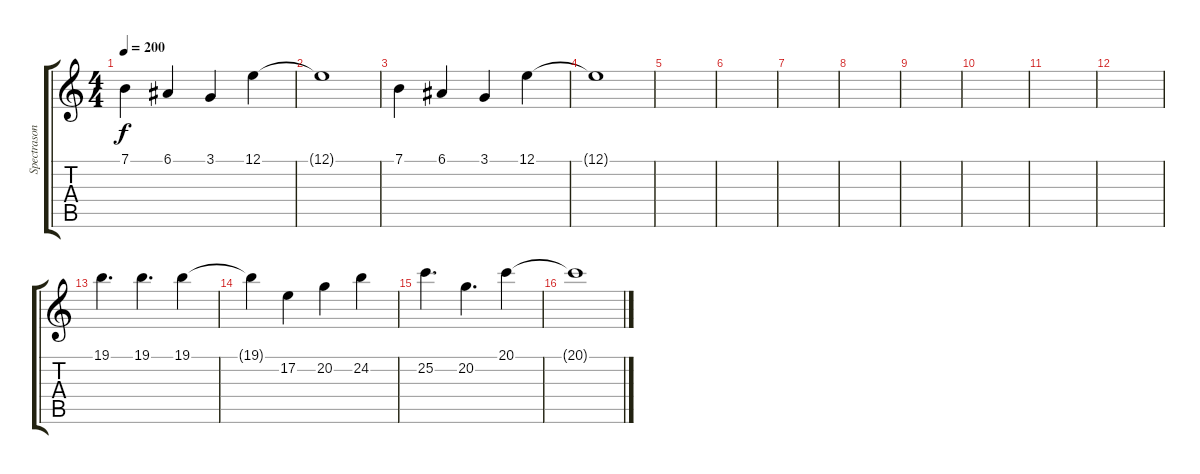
\track ("Spectrasonics Omnisphere" "Spectrason") {instrument whistle}
\staff {score tabs}
\tuning (E4 B3 G3 D3 A2 E2) {hide}
\ts (4 4)
\tempo 200
\clef g2
\ks c
7.1.4{dy f} 6.1.4 3.1.4 12.1.4 |
12.1{t}.1 |
7.1.4 6.1.4 3.1.4 12.1.4 |
12.1{t}.1 |
|
|
|
|
|
|
|
|
19.1.4{d instrument fx5brightness} 19.1.4{d} 19.1.4 |
19.1{t}.4 17.2.4 20.2.4 24.2.4 |
25.2.4{d} 20.2.4{d} 20.1.4 |
20.1{t}.1
